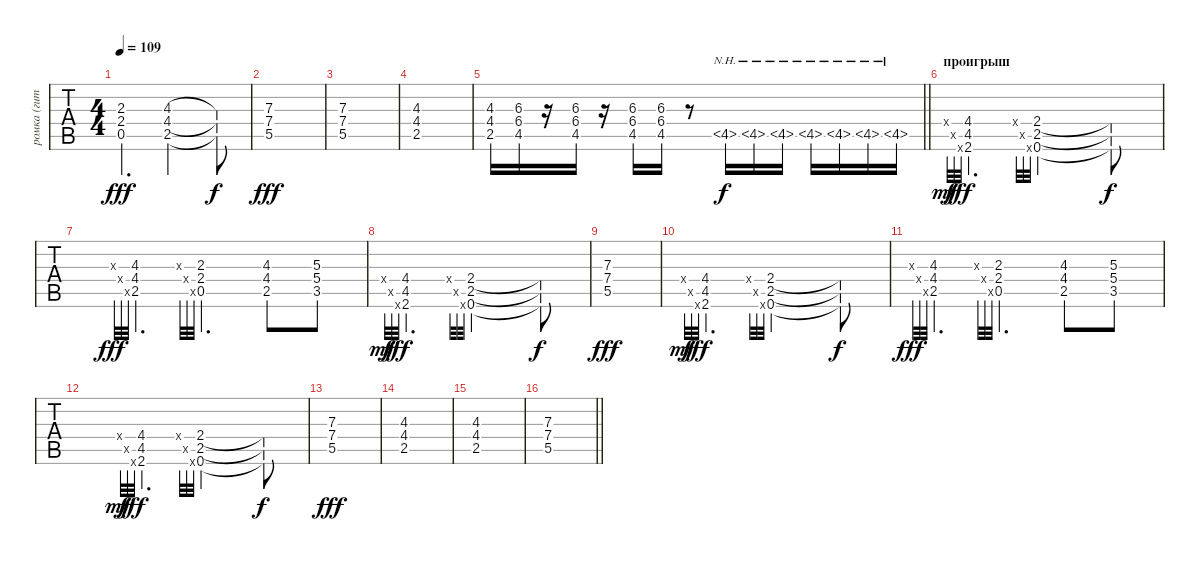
\track ("ромка (гитара)" "ромка (гит") {instrument distortionguitar}
\staff {tabs}
\tuning (E4 B3 G3 D3 A2 E2) {hide}
\ts (4 4)
\tempo 109
\clef g2
\ks c
(2.3 2.4 0.5).4{d dy fff} (4.3 4.4 2.5).2 (4.3{t} 4.4{t} 2.5{t}).8{dy f} |
(7.3 7.4 5.5).1{dy fff} |
(7.3 7.4 5.5).1 |
(4.3 4.4 2.5).1 |
\barLineRight lightlight
(4.3 4.4 2.5).16 (6.3 6.4 4.5).16 r.16 (6.3 6.4 4.5).16 r.16 (6.3 6.4 4.5).16 (6.3 6.4 4.5).16 r.8 4.5{nh}.16{dy f} 4.5{nh}.16 4.5{nh}.16 4.5{nh}.16 4.5{nh}.16 4.5{nh}.16 4.5{nh}.16 |
\section ("" "проигрыш")
0.4{x}.32{gr onbeat dy mf} 0.5{x}.32{gr onbeat} 0.6{x}.32{gr onbeat dy fff} (4.4 4.5 2.6).4{d} 0.4{x}.32{gr onbeat} 0.5{x}.32{gr onbeat} 0.6{x}.32{gr onbeat} (2.4 2.5 0.6).2 (2.4{t} 2.5{t} 0.6{t}).8{dy f} |
0.3{x}.32{gr onbeat dy fff} 0.4{x}.32{gr onbeat} 0.5{x}.32{gr onbeat} (4.3 4.4 2.5).4{d} 0.3{x}.32{gr onbeat} 0.4{x}.32{gr onbeat} 0.5{x}.32{gr onbeat} (2.3 2.4 0.5).4{d} (4.3 4.4 2.5).8 (5.3 5.4 3.5).8 |
0.4{x}.32{gr onbeat dy mf} 0.5{x}.32{gr onbeat} 0.6{x}.32{gr onbeat dy fff} (4.4 4.5 2.6).4{d} 0.4{x}.32{gr onbeat} 0.5{x}.32{gr onbeat} 0.6{x}.32{gr onbeat} (2.4 2.5 0.6).2 (2.4{t} 2.5{t} 0.6{t}).8{dy f} |
(7.3 7.4 5.5).1{dy fff} |
0.4{x}.32{gr onbeat dy mf} 0.5{x}.32{gr onbeat} 0.6{x}.32{gr onbeat dy fff} (4.4 4.5 2.6).4{d} 0.4{x}.32{gr onbeat} 0.5{x}.32{gr onbeat} 0.6{x}.32{gr onbeat} (2.4 2.5 0.6).2 (2.4{t} 2.5{t} 0.6{t}).8{dy f} |
0.3{x}.32{gr onbeat dy fff} 0.4{x}.32{gr onbeat} 0.5{x}.32{gr onbeat} (4.3 4.4 2.5).4{d} 0.3{x}.32{gr onbeat} 0.4{x}.32{gr onbeat} 0.5{x}.32{gr onbeat} (2.3 2.4 0.5).4{d} (4.3 4.4 2.5).8 (5.3 5.4 3.5).8 |
0.4{x}.32{gr onbeat dy mf} 0.5{x}.32{gr onbeat} 0.6{x}.32{gr onbeat dy fff} (4.4 4.5 2.6).4{d} 0.4{x}.32{gr onbeat} 0.5{x}.32{gr onbeat} 0.6{x}.32{gr onbeat} (2.4 2.5 0.6).2 (2.4{t} 2.5{t} 0.6{t}).8{dy f} |
(7.3 7.4 5.5).1{dy fff} |
(4.3 4.4 2.5).1{volume 7} |
(4.3 4.4 2.5).1 |
\barLineRight lightlight
(7.3 7.4 5.5).1
